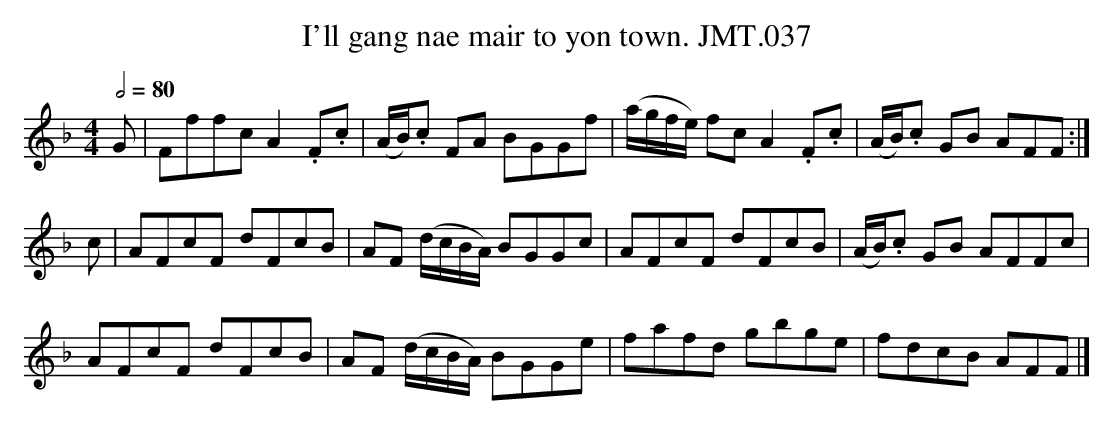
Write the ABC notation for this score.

X:1
T:I'll gang nae mair to yon town. JMT.037
M:4/4
L:1/8
Q:1/2=80
K:F
G|Fffc A2.F.c|(A/B/).c FA BGGf|  (a/g/f/e/) fc A2 .F.c| \
(A/B/).c GB AFF:|
c| AFcF dFcB| AF (d/c/B/A/) BGGc| AFcF dFcB|(A/B/).c GB AFFc|
AFcF dFcB| AF (d/c/B/A/) BGGe| fafd gbge| fdcB AFF|]
